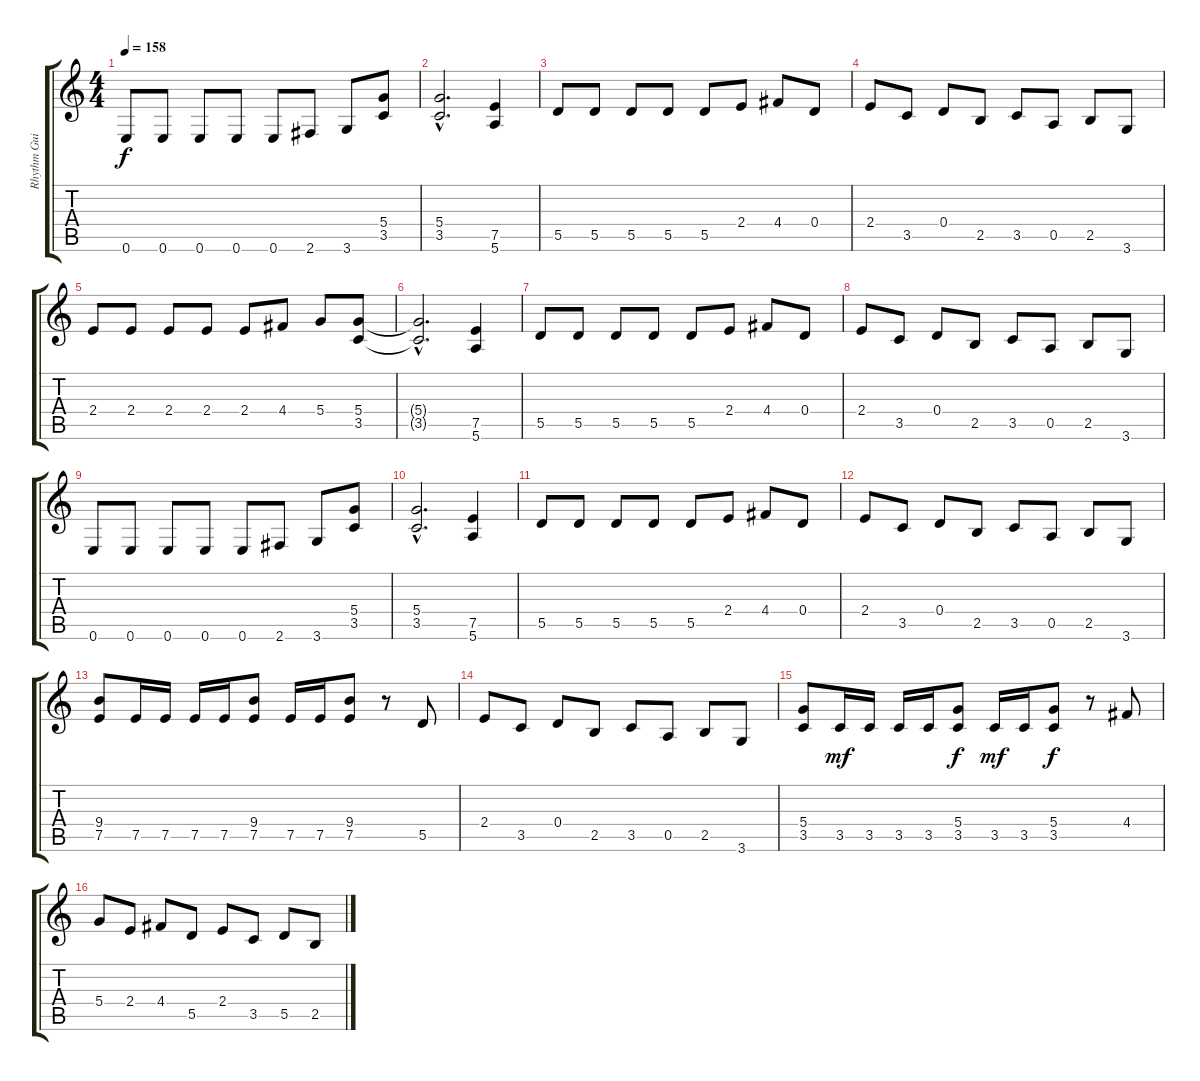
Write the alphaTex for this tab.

\track ("Rhythm Guitar" "Rhythm Gui") {instrument distortionguitar}
\staff {score tabs}
\tuning (E4 B3 G3 D3 A2 E2) {hide}
\ts (4 4)
\tempo 158
\clef g2
\ks c
0.6.8{dy f} 0.6.8 0.6.8 0.6.8 0.6.8 2.6.8 3.6.8 (5.4 3.5).8 |
(5.4{hac} 3.5{hac}).2{d} (7.5 5.6).4 |
5.5.8 5.5.8 5.5.8 5.5.8 5.5.8 2.4.8 4.4.8 0.4.8 |
2.4.8 3.5.8 0.4.8 2.5.8 3.5.8 0.5.8 2.5.8 3.6.8 |
2.4.8 2.4.8 2.4.8 2.4.8 2.4.8 4.4.8 5.4.8 (5.4 3.5).8 |
(5.4{hac t} 3.5{hac t}).2{d} (7.5 5.6).4 |
5.5.8 5.5.8 5.5.8 5.5.8 5.5.8 2.4.8 4.4.8 0.4.8 |
2.4.8 3.5.8 0.4.8 2.5.8 3.5.8 0.5.8 2.5.8 3.6.8 |
0.6.8 0.6.8 0.6.8 0.6.8 0.6.8 2.6.8 3.6.8 (5.4 3.5).8 |
(5.4{hac} 3.5{hac}).2{d} (7.5 5.6).4 |
5.5.8 5.5.8 5.5.8 5.5.8 5.5.8 2.4.8 4.4.8 0.4.8 |
2.4.8 3.5.8 0.4.8 2.5.8 3.5.8 0.5.8 2.5.8 3.6.8 |
(9.4 7.5).8 7.5.16 7.5.16 7.5.16 7.5.16 (9.4 7.5).8 7.5.16 7.5.16 (9.4 7.5).8 r.8 5.5.8 |
2.4.8 3.5.8 0.4.8 2.5.8 3.5.8 0.5.8 2.5.8 3.6.8 |
(5.4 3.5).8 3.5.16{dy mf} 3.5.16 3.5.16 3.5.16 (5.4 3.5).8{dy f} 3.5.16{dy mf} 3.5.16 (5.4 3.5).8{dy f} r.8 4.4.8 |
5.4.8 2.4.8 4.4.8 5.5.8 2.4.8 3.5.8 5.5.8 2.5.8
